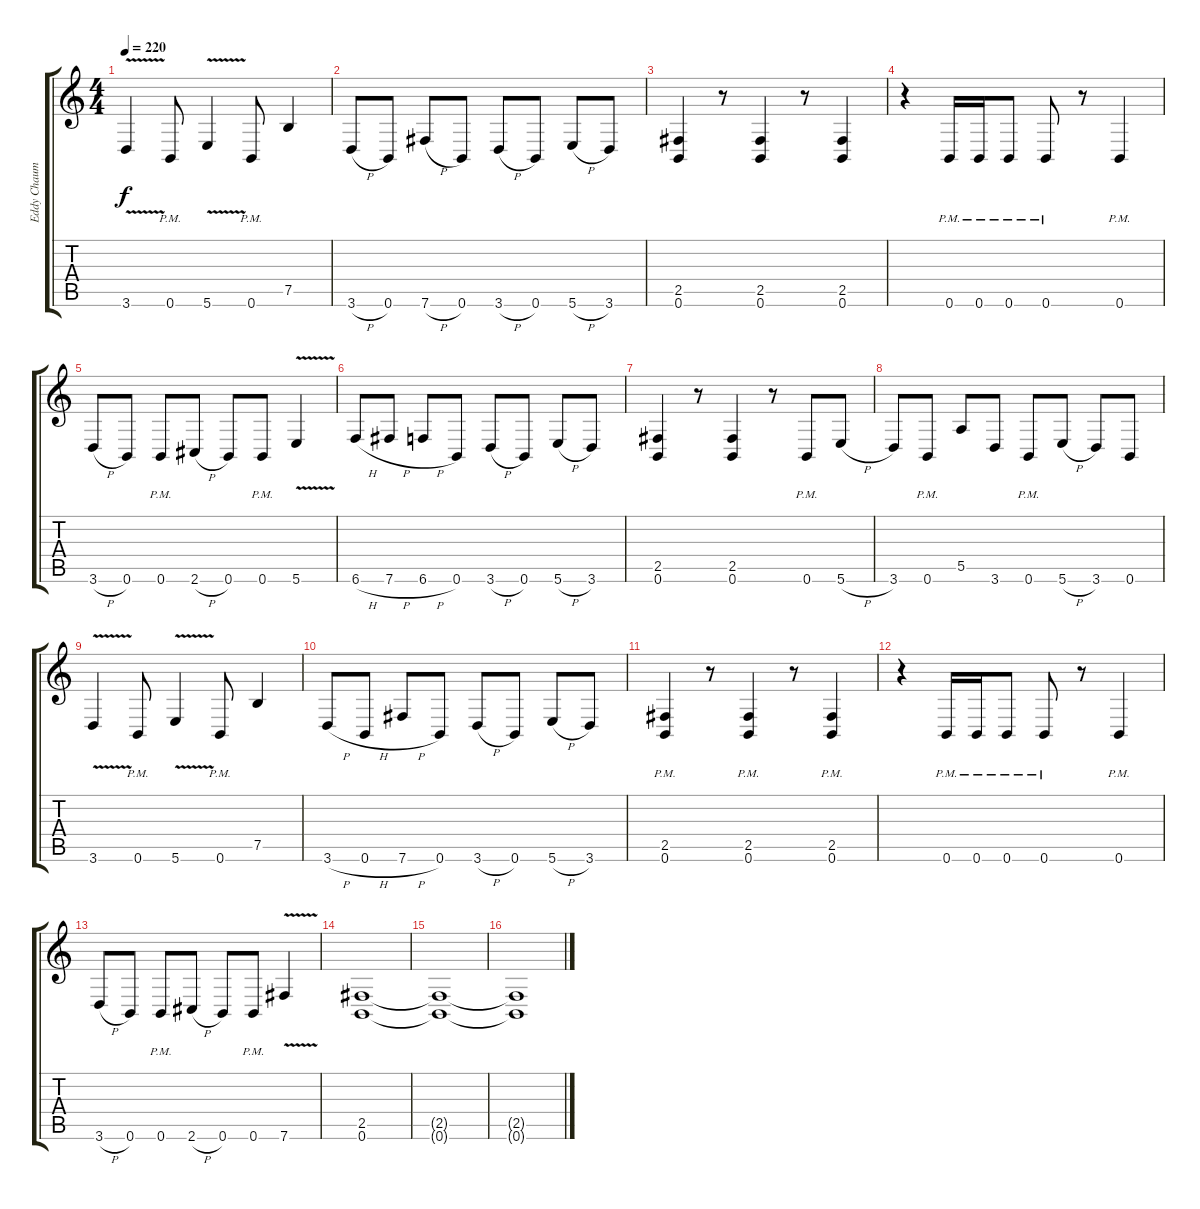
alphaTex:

\track ("Eddy Chaumulot (Rythm)" "Eddy Chaum") {instrument distortionguitar}
\staff {score tabs}
\tuning (B3 Gb3 D3 A2 E2 B1) {hide}
\ts (4 4)
\tempo 220
\clef g2
\ks c
3.6{v}.4{dy f} 0.6{pm}.8 5.6{v}.4 0.6{pm}.8 7.5.4 |
3.6{h}.8 0.6.8 7.6{h}.8 0.6.8 3.6{h}.8 0.6.8 5.6{h}.8 3.6.8 |
(2.5 0.6).4 r.8 (2.5 0.6).4 r.8 (2.5 0.6).4 |
r.4 0.6{pm}.16 0.6{pm}.16 0.6{pm}.8 0.6{pm}.8 r.8 0.6{pm}.4 |
3.6{h}.8 0.6.8 0.6{pm}.8 2.6{h}.8 0.6.8 0.6{pm}.8 5.6{v}.4 |
6.6{h}.8 7.6{h}.8 6.6{h}.8 0.6.8 3.6{h}.8 0.6.8 5.6{h}.8 3.6.8 |
(2.5 0.6).4 r.8 (2.5 0.6).4 r.8 0.6{pm}.8 5.6{h}.8 |
3.6.8 0.6{pm}.8 5.5.8 3.6.8 0.6{pm}.8 5.6{h}.8 3.6.8 0.6.8 |
3.6{v}.4 0.6{pm}.8 5.6{v}.4 0.6{pm}.8 7.5.4 |
3.6{h}.8 0.6{h}.8 7.6{h}.8 0.6.8 3.6{h}.8 0.6.8 5.6{h}.8 3.6.8 |
(2.5{pm} 0.6{pm}).4 r.8 (2.5{pm} 0.6{pm}).4 r.8 (2.5{pm} 0.6{pm}).4 |
r.4 0.6{pm}.16 0.6{pm}.16 0.6{pm}.8 0.6{pm}.8 r.8 0.6{pm}.4 |
3.6{h}.8 0.6.8 0.6{pm}.8 2.6{h}.8 0.6.8 0.6{pm}.8 7.6{v}.4 |
(2.5 0.6).1 |
(2.5{t} 0.6{t}).1 |
(2.5{t} 0.6{t}).1
